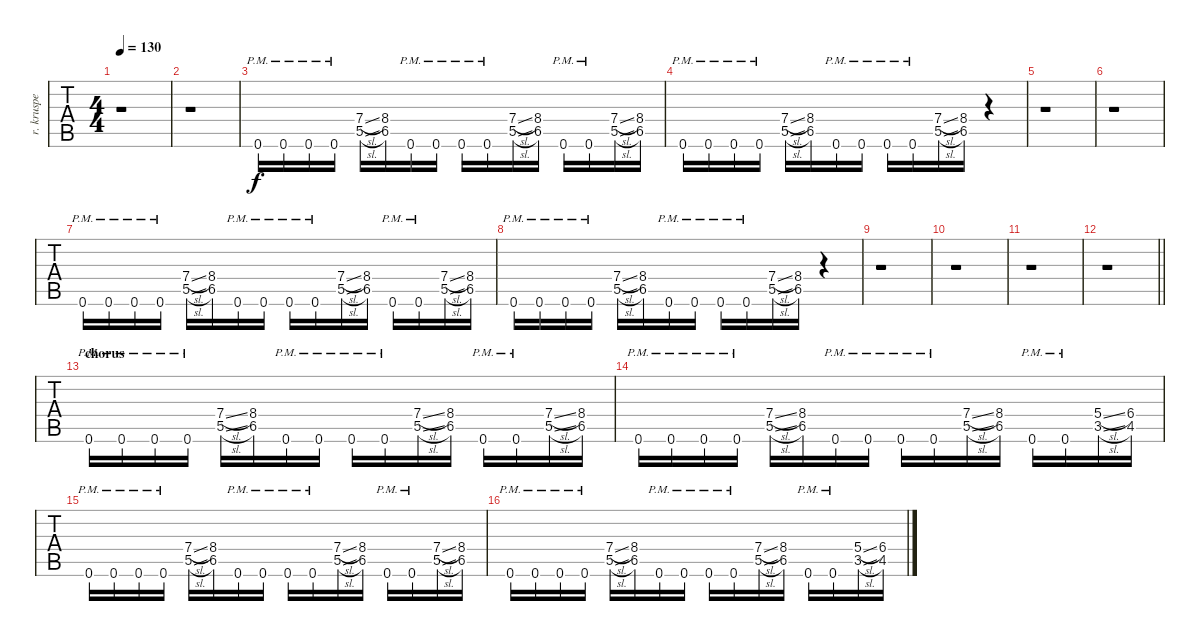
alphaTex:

\track ("r. kruspe - lead guitar" "r. kruspe ") {instrument distortionguitar}
\staff {tabs}
\tuning (E4 B3 G3 D3 A2 D2) {hide}
\ts (4 4)
\tempo 130
\clef g2
\ks c
r.1{dy f} |
r.1 |
0.6{pm}.16 0.6{pm}.16 0.6{pm}.16 0.6{pm}.16 (7.4{sl} 5.5{sl}).16 (8.4 6.5).16 0.6{pm}.16 0.6{pm}.16 0.6{pm}.16 0.6{pm}.16 (7.4{sl} 5.5{sl}).16 (8.4 6.5).16 0.6{pm}.16 0.6{pm}.16 (7.4{sl} 5.5{sl}).16 (8.4 6.5).16 |
0.6{pm}.16 0.6{pm}.16 0.6{pm}.16 0.6{pm}.16 (7.4{sl} 5.5{sl}).16 (8.4 6.5).16 0.6{pm}.16 0.6{pm}.16 0.6{pm}.16 0.6{pm}.16 (7.4{sl} 5.5{sl}).16 (8.4 6.5).16 r.4 |
r.1 |
r.1 |
0.6{pm}.16 0.6{pm}.16 0.6{pm}.16 0.6{pm}.16 (7.4{sl} 5.5{sl}).16 (8.4 6.5).16 0.6{pm}.16 0.6{pm}.16 0.6{pm}.16 0.6{pm}.16 (7.4{sl} 5.5{sl}).16 (8.4 6.5).16 0.6{pm}.16 0.6{pm}.16 (7.4{sl} 5.5{sl}).16 (8.4 6.5).16 |
0.6{pm}.16 0.6{pm}.16 0.6{pm}.16 0.6{pm}.16 (7.4{sl} 5.5{sl}).16 (8.4 6.5).16 0.6{pm}.16 0.6{pm}.16 0.6{pm}.16 0.6{pm}.16 (7.4{sl} 5.5{sl}).16 (8.4 6.5).16 r.4 |
r.1 |
r.1 |
r.1 |
\barLineRight lightlight
r.1 |
\section ("" "chorus")
0.6{pm}.16 0.6{pm}.16 0.6{pm}.16 0.6{pm}.16 (7.4{sl} 5.5{sl}).16 (8.4 6.5).16 0.6{pm}.16 0.6{pm}.16 0.6{pm}.16 0.6{pm}.16 (7.4{sl} 5.5{sl}).16 (8.4 6.5).16 0.6{pm}.16 0.6{pm}.16 (7.4{sl} 5.5{sl}).16 (8.4 6.5).16 |
0.6{pm}.16 0.6{pm}.16 0.6{pm}.16 0.6{pm}.16 (7.4{sl} 5.5{sl}).16 (8.4 6.5).16 0.6{pm}.16 0.6{pm}.16 0.6{pm}.16 0.6{pm}.16 (7.4{sl} 5.5{sl}).16 (8.4 6.5).16 0.6{pm}.16 0.6{pm}.16 (5.4{sl} 3.5{sl}).16 (6.4 4.5).16 |
0.6{pm}.16 0.6{pm}.16 0.6{pm}.16 0.6{pm}.16 (7.4{sl} 5.5{sl}).16 (8.4 6.5).16 0.6{pm}.16 0.6{pm}.16 0.6{pm}.16 0.6{pm}.16 (7.4{sl} 5.5{sl}).16 (8.4 6.5).16 0.6{pm}.16 0.6{pm}.16 (7.4{sl} 5.5{sl}).16 (8.4 6.5).16 |
0.6{pm}.16 0.6{pm}.16 0.6{pm}.16 0.6{pm}.16 (7.4{sl} 5.5{sl}).16 (8.4 6.5).16 0.6{pm}.16 0.6{pm}.16 0.6{pm}.16 0.6{pm}.16 (7.4{sl} 5.5{sl}).16 (8.4 6.5).16 0.6{pm}.16 0.6{pm}.16 (5.4{sl} 3.5{sl}).16 (6.4 4.5).16
